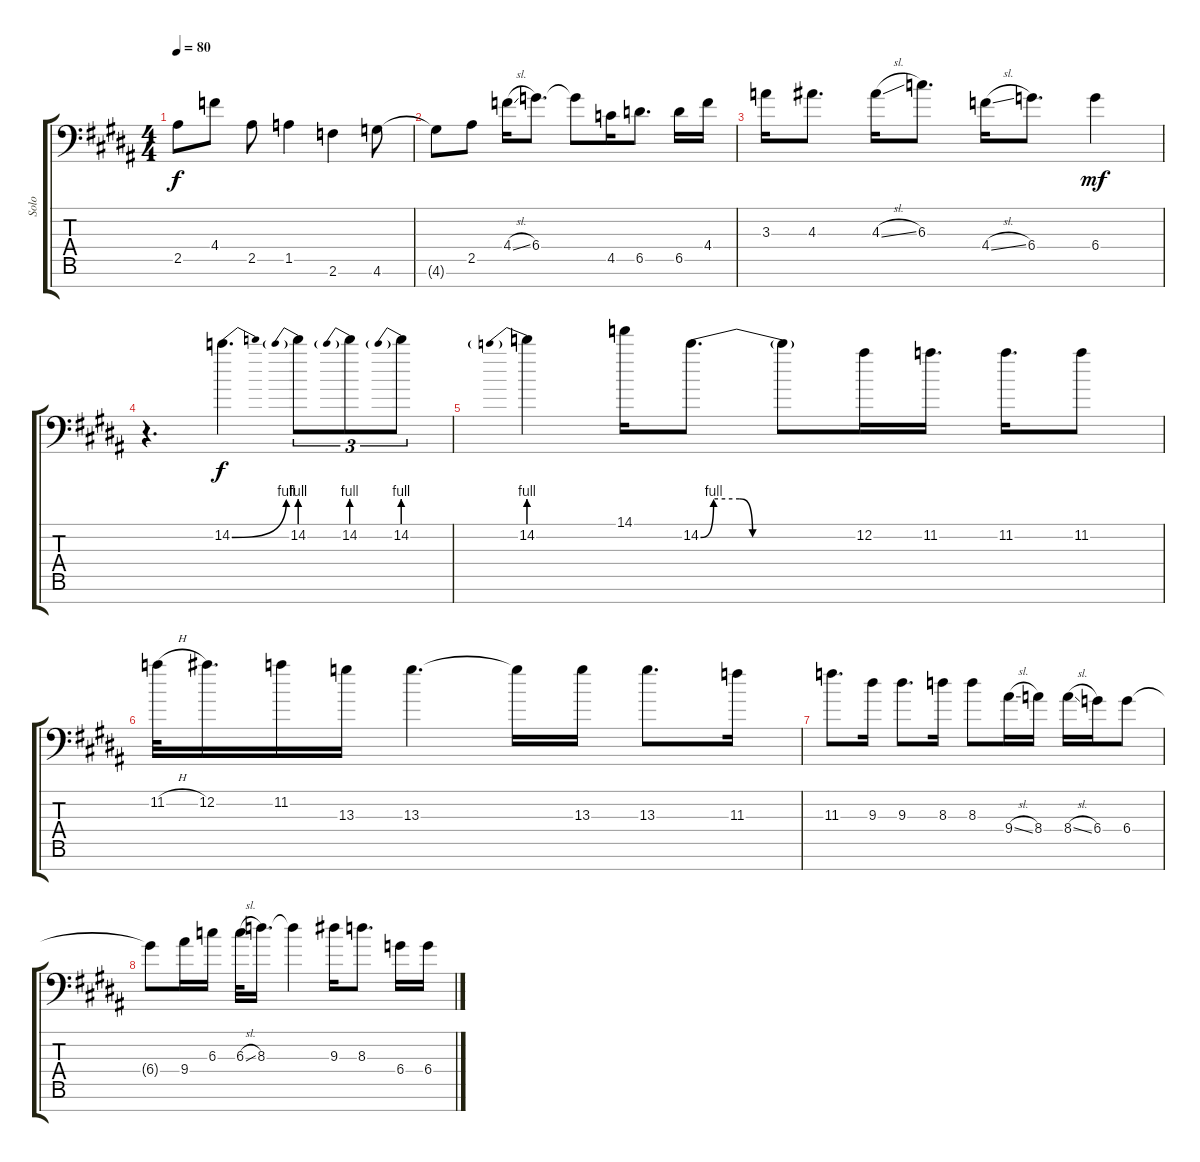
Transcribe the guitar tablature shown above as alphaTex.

\track ("Solo" "Solo") {instrument acousticguitarsteel}
\staff {score tabs}
\tuning (Eb4 Bb3 Gb3 Db3 Ab2 Eb2 Bb1) {hide}
\ts (4 4)
\tempo 80
\clef f4
\ks b
2.5.8{dy f} 4.4.8 2.5.8 1.5.4 2.6.4 4.6.8 |
4.6{t}.8 2.5.8 4.4{sl}.16 6.4.8{d} 6.4{t}.8 4.5.16 6.5.8{d} 6.5.16 4.4.16 |
3.3.16 4.3.8{d} 4.3{sl}.16 6.3.8{d} 4.4{sl}.16 6.4.8{d} 6.4.4{dy mf} |
r.4{d} 14.2{be (bend 0 0 60 4)}.4{d dy f} 14.2{be (prebend 0 4 60 4)}.8{tu (3 2)} 14.2{be (prebend 0 4 60 4)}.8{tu (3 2)} 14.2{be (prebend 0 4 60 4)}.8{tu (3 2)} |
14.2{be (prebend 0 4 60 4)}.4 14.1.16 14.2{be (custom 0 0 5 4 15 4 20 0 60 0)}.8{d} 14.2{t}.8 12.2.16 11.2.16{d} 11.2.16{d} 11.2.8 |
11.2{h}.32 12.2.16{d} 11.2.16 13.3.16 13.3.4{d} 13.3{t}.16 13.3.16 13.3.8{d} 11.3.16 |
11.3.8{d} 9.3.16 9.3.8{d} 8.3.16 8.3.8 9.4{sl}.16 8.4.16 8.4{sl}.16 6.4.16 6.4.8 |
6.4{t}.8 9.4.16 6.3.16 6.3{sl}.32 8.3.16{d} 8.3{t}.4 9.3.16 8.3.8{d} 6.4.16 6.4{sl}.16
